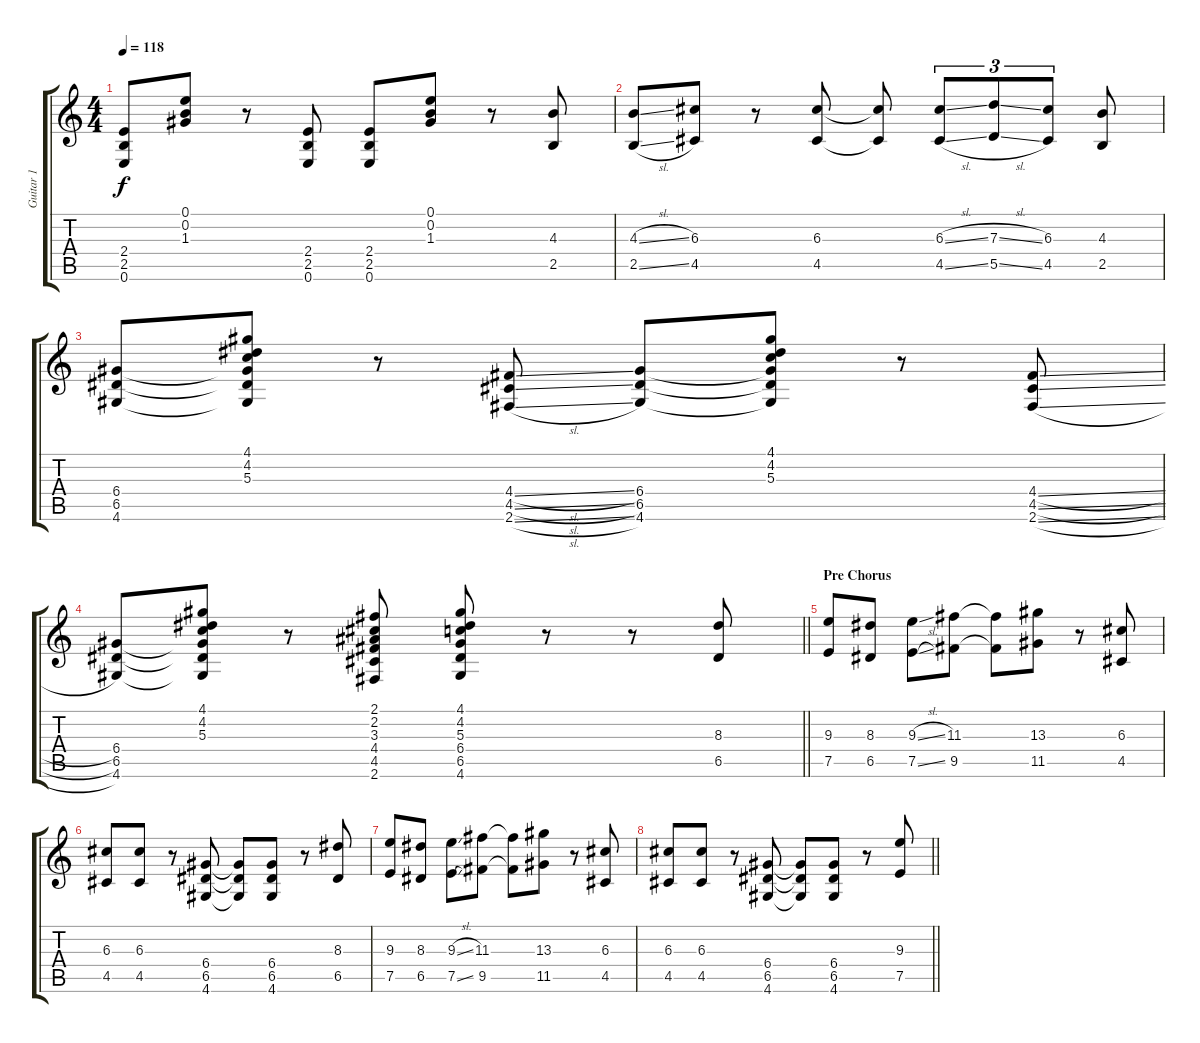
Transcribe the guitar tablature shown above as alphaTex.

\track ("Guitar 1" "Guitar 1") {instrument overdrivenguitar}
\staff {score tabs}
\tuning (E4 B3 G3 D3 A2 E2) {hide}
\ts (4 4)
\tempo 118
\clef g2
\ks c
(2.4 2.5 0.6).8{dy f} (0.1 0.2 1.3).8 r.8 (2.4 2.5 0.6).8 (2.4 2.5 0.6).8 (0.1 0.2 1.3).8 r.8 (4.3 2.5).8 |
(4.3{sl} 2.5{sl}).8 (6.3 4.5).8 r.8 (6.3 4.5).8 (6.3{t} 4.5{t}).8 (6.3{sl} 4.5{sl}).8{tu (3 2)} (7.3{sl} 5.5{sl}).8{tu (3 2)} (6.3 4.5).8{tu (3 2)} (4.3 2.5).8 |
(6.4 6.5 4.6).8 (4.1 4.2 5.3 6.4{t} 6.5{t} 4.6{t}).8 r.8 (4.4{sl} 4.5{sl} 2.6{sl}).8 (6.4 6.5 4.6).8 (4.1 4.2 5.3 6.4{t} 6.5{t} 4.6{t}).8 r.8 (4.4{sl} 4.5{sl} 2.6{sl}).8 |
\barLineRight lightlight
(6.4 6.5 4.6).8 (4.1 4.2 5.3 6.4{t} 6.5{t} 4.6{t}).8 r.8 (2.1 2.2 3.3 4.4 4.5 2.6).8 (4.1 4.2 5.3 6.4 6.5 4.6).8 r.8 r.8 (8.3 6.5).8 |
\section ("" "Pre Chorus")
(9.3 7.5).8 (8.3 6.5).8 (9.3{sl} 7.5{sl}).8 (11.3 9.5).8 (11.3{t} 9.5{t}).8 (13.3 11.5).8 r.8 (6.3 4.5).8 |
(6.3 4.5).8 (6.3 4.5).8 r.8 (6.4 6.5 4.6).8 (6.4{t} 6.5{t} 4.6{t}).8 (6.4 6.5 4.6).8 r.8 (8.3 6.5).8 |
(9.3 7.5).8 (8.3 6.5).8 (9.3{sl} 7.5{sl}).8 (11.3 9.5).8 (11.3{t} 9.5{t}).8 (13.3 11.5).8 r.8 (6.3 4.5).8 |
\barLineRight lightlight
(6.3 4.5).8 (6.3 4.5).8 r.8 (6.4 6.5 4.6).8 (6.4{t} 6.5{t} 4.6{t}).8 (6.4 6.5 4.6).8 r.8 (9.3 7.5).8
